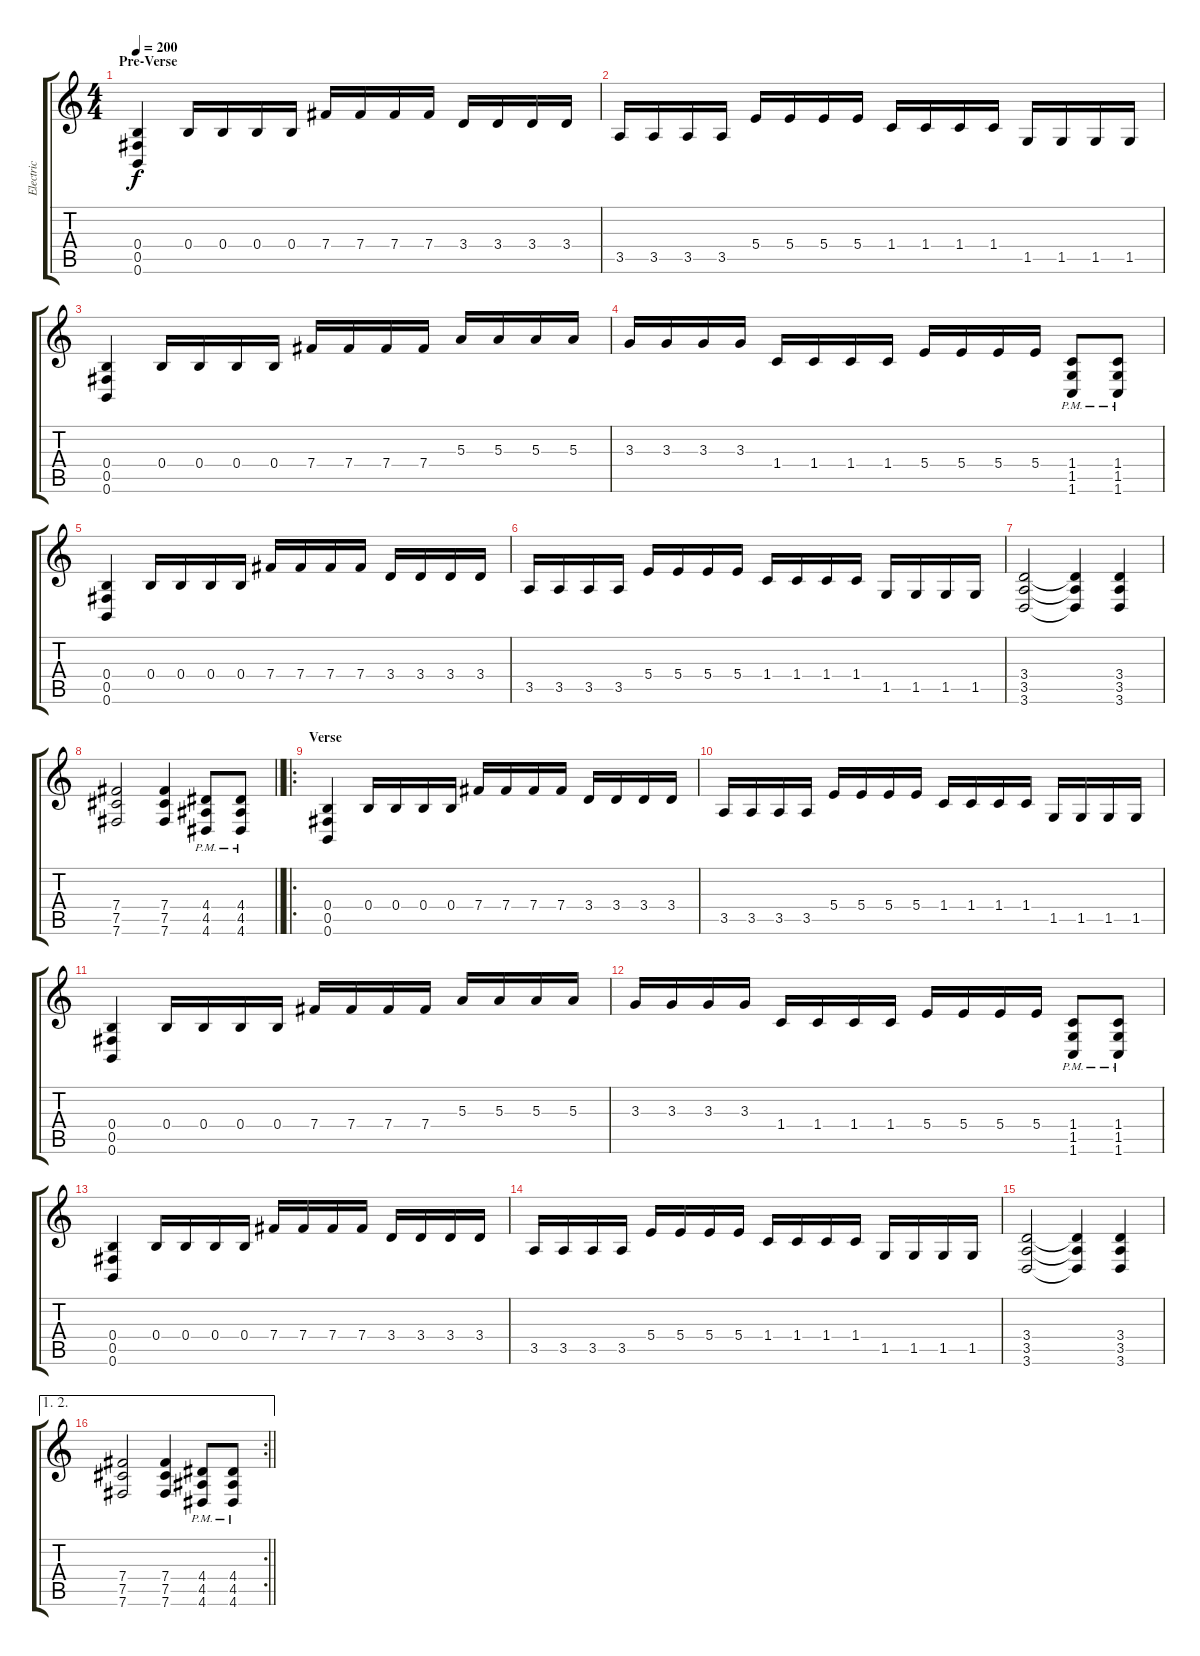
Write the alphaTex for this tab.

\track ("Electric" "Electric") {instrument distortionguitar}
\staff {score tabs}
\tuning (Db4 Ab3 E3 B2 Gb2 B1) {hide}
\ts (4 4)
\section ("" "Pre-Verse")
\tempo 200
\clef g2
\ks c
(0.4 0.5 0.6).4{dy f} 0.4.16 0.4.16 0.4.16 0.4.16 7.4.16 7.4.16 7.4.16 7.4.16 3.4.16 3.4.16 3.4.16 3.4.16 |
3.5.16 3.5.16 3.5.16 3.5.16 5.4.16 5.4.16 5.4.16 5.4.16 1.4.16 1.4.16 1.4.16 1.4.16 1.5.16 1.5.16 1.5.16 1.5.16 |
(0.4 0.5 0.6).4 0.4.16 0.4.16 0.4.16 0.4.16 7.4.16 7.4.16 7.4.16 7.4.16 5.3.16 5.3.16 5.3.16 5.3.16 |
3.3.16 3.3.16 3.3.16 3.3.16 1.4.16 1.4.16 1.4.16 1.4.16 5.4.16 5.4.16 5.4.16 5.4.16 (1.4{pm} 1.5{pm} 1.6{pm}).8 (1.4{pm} 1.5{pm} 1.6{pm}).8 |
(0.4 0.5 0.6).4 0.4.16 0.4.16 0.4.16 0.4.16 7.4.16 7.4.16 7.4.16 7.4.16 3.4.16 3.4.16 3.4.16 3.4.16 |
3.5.16 3.5.16 3.5.16 3.5.16 5.4.16 5.4.16 5.4.16 5.4.16 1.4.16 1.4.16 1.4.16 1.4.16 1.5.16 1.5.16 1.5.16 1.5.16 |
(3.4 3.5 3.6).2 (3.4{t} 3.5{t} 3.6{t}).4 (3.4 3.5 3.6).4 |
\barLineRight lightlight
(7.4 7.5 7.6).2 (7.4 7.5 7.6).4 (4.4{pm} 4.5{pm} 4.6{pm}).8 (4.4{pm} 4.5{pm} 4.6{pm}).8 |
\ro
\section ("" "Verse")
(0.4 0.5 0.6).4 0.4.16 0.4.16 0.4.16 0.4.16 7.4.16 7.4.16 7.4.16 7.4.16 3.4.16 3.4.16 3.4.16 3.4.16 |
3.5.16 3.5.16 3.5.16 3.5.16 5.4.16 5.4.16 5.4.16 5.4.16 1.4.16 1.4.16 1.4.16 1.4.16 1.5.16 1.5.16 1.5.16 1.5.16 |
(0.4 0.5 0.6).4 0.4.16 0.4.16 0.4.16 0.4.16 7.4.16 7.4.16 7.4.16 7.4.16 5.3.16 5.3.16 5.3.16 5.3.16 |
3.3.16 3.3.16 3.3.16 3.3.16 1.4.16 1.4.16 1.4.16 1.4.16 5.4.16 5.4.16 5.4.16 5.4.16 (1.4{pm} 1.5{pm} 1.6{pm}).8 (1.4{pm} 1.5{pm} 1.6{pm}).8 |
(0.4 0.5 0.6).4 0.4.16 0.4.16 0.4.16 0.4.16 7.4.16 7.4.16 7.4.16 7.4.16 3.4.16 3.4.16 3.4.16 3.4.16 |
3.5.16 3.5.16 3.5.16 3.5.16 5.4.16 5.4.16 5.4.16 5.4.16 1.4.16 1.4.16 1.4.16 1.4.16 1.5.16 1.5.16 1.5.16 1.5.16 |
(3.4 3.5 3.6).2 (3.4{t} 3.5{t} 3.6{t}).4 (3.4 3.5 3.6).4 |
\ae (1 2)
\rc 2
\barLineRight lightlight
(7.4 7.5 7.6).2 (7.4 7.5 7.6).4 (4.4{pm} 4.5{pm} 4.6{pm}).8 (4.4{pm} 4.5{pm} 4.6{pm}).8
